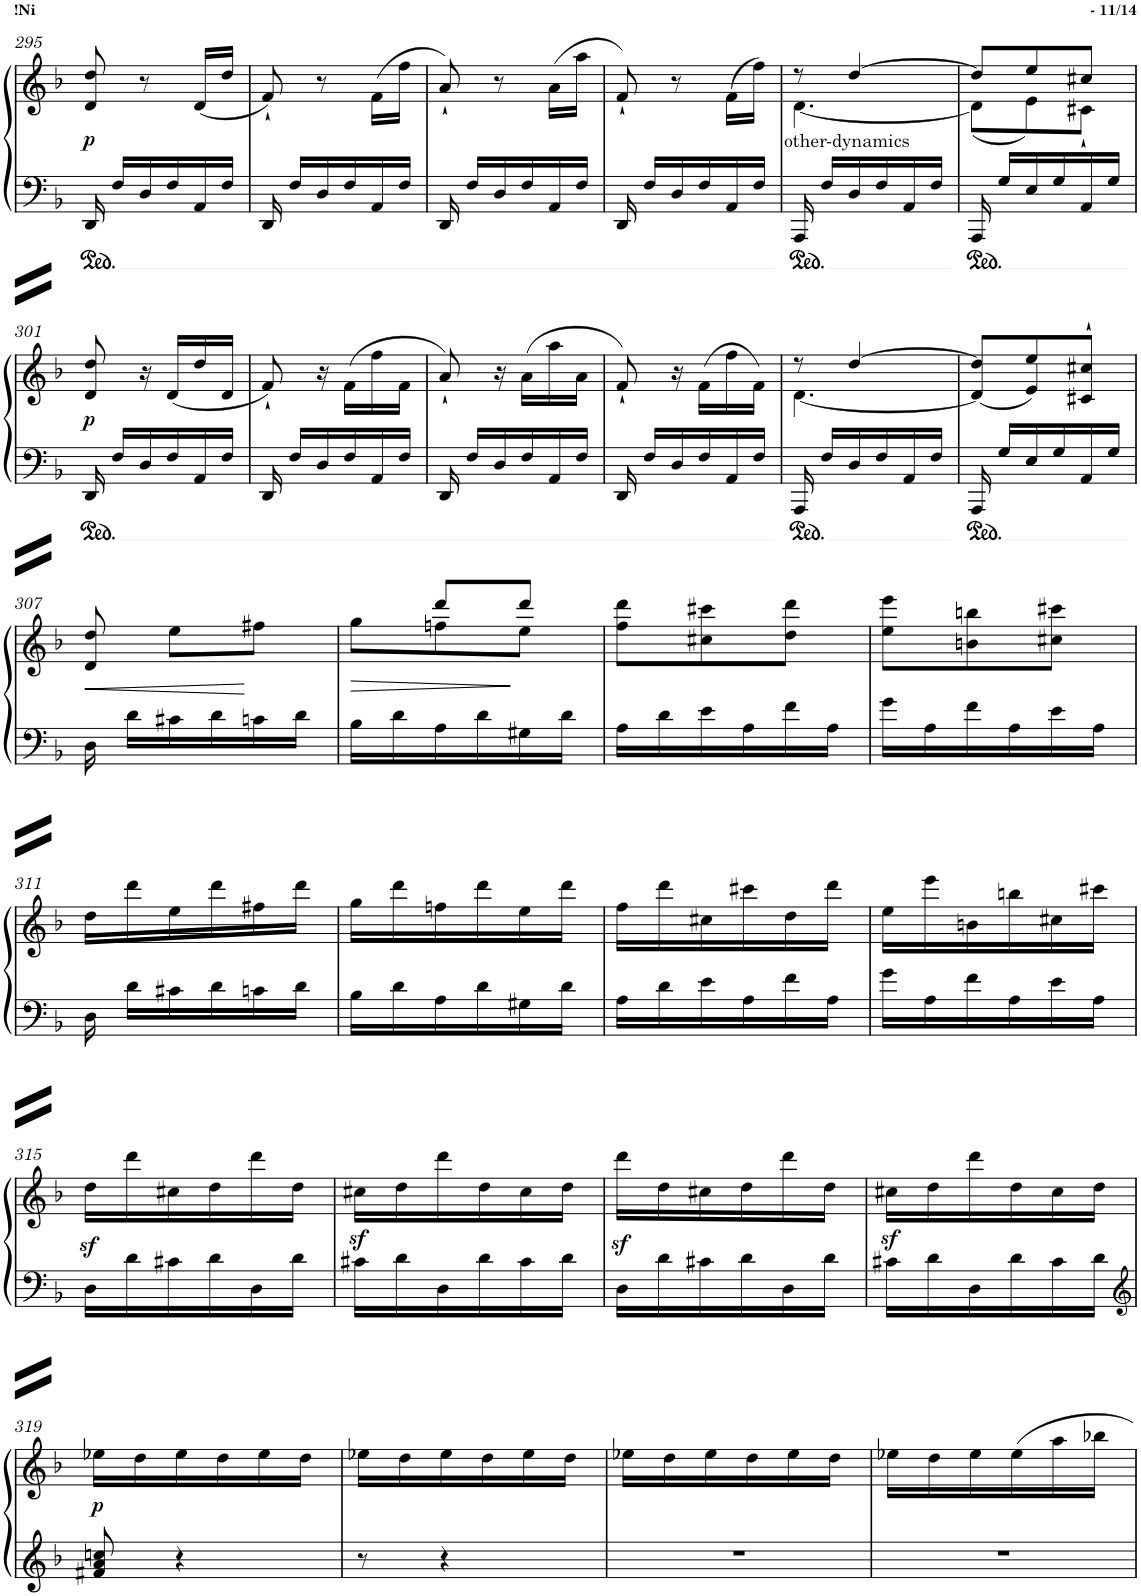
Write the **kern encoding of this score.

**kern	**kern	**dynam
*part1	*part1	*part1
*staff2	*staff1	*staff1/2
*I"Piano	*	*
*I'Pno	*	*
!!LO:PB:g=z
*clefF4	*clefG2	*
*k[b-]	*k[b-]	*
*M3/8	*M3/8	*
=295	=295	=295
!	!	!LO:DY:b
16DD/	8d/ 8dd/	p
16F/LL	.	.
16D/	8r	.
16F/	.	.
16AA/	(16d/LL	.
16F/JJ	16dd/JJ	.
=296	=296	=296
16DD/	8f'`/)	.
16F/LL	.	.
16D/	8r	.
16F/	.	.
16AA/	(16f\LL	.
16F/JJ	16ff\JJ	.
=297	=297	=297
16DD/	8a'`/)	.
16F/LL	.	.
16D/	8r	.
16F/	.	.
16AA/	(16a\LL	.
16F/JJ	16aa\JJ	.
=298	=298	=298
16DD/	8f'`/)	.
16F/LL	.	.
16D/	8r	.
16F/	.	.
16AA/	(16f\LL	.
16F/JJ	16ff\JJ)	.
=299	=299	=299
*	*^	*
!	!	!	!LO:DY:b
16AAA/	8r	[4.d\	other-dynamics
16F/LL	.	.	.
16D/	[4dd/	.	.
16F/	.	.	.
16AA/	.	.	.
16F/JJ	.	.	.
=300	=300	=300	=300
16AAA/	8dd/L]	(<8d\L]	.
16G/LL	.	.	.
16E/	8ee/	8e\)	.
16G/	.	.	.
16AA/	8cc#X/J	8c#X'`\J	.
16G/JJ	.	.	.
*	*v	*v	*
!!LO:LB:g=z
=301	=301	=301
!	!	!LO:DY:b
16DD/	8d/ 8dd/	p
16F/LL	.	.
16D/	16r	.
16F/	(16d/LL	.
16AA/	16dd/	.
16F/JJ	16d/JJ	.
=302	=302	=302
16DD/	8f'`/)	.
16F/LL	.	.
16D/	16r	.
16F/	(16f\LL	.
16AA/	16ff\	.
16F/JJ	16f\JJ	.
=303	=303	=303
16DD/	8a'`/)	.
16F/LL	.	.
16D/	16r	.
16F/	(16a\LL	.
16AA/	16aa\	.
16F/JJ	16a\JJ	.
=304	=304	=304
16DD/	8f`/)	.
16F/LL	.	.
16D/	16r	.
16F/	(16f\LL	.
16AA/	16ff\	.
16F/JJ	16f\JJ)	.
=305	=305	=305
*	*^	*
16AAA/	8r	[4.d\	.
16F/LL	.	.	.
16D/	[4dd/	.	.
16F/	.	.	.
16AA/	.	.	.
16F/JJ	.	.	.
=306	=306	=306	=306
16AAA/	8dd/L]	(<8d/L]	.
16G/LL	.	.	.
16E/	8ee/	8e/)	.
16G/	.	.	.
16AA/	8cc#X/J	8c#X'`/J	.
16G/JJ	.	.	.
*	*v	*v	*
!!LO:LB:g=z
=307	=307	=307
!	!	!LO:HP:b
16D\	8d/ 8dd/	<
16d\LL	.	.
16c#X\	8ee\L	.
16d\	.	.
16cn\	8ff#X\J	[
16d\JJ	.	.
=308	=308	=308
!	!	!LO:HP:b
*	*^	*
16B-\LL	8gg\L	8ryy	>
16d\	.	.	.
16A\	8ffn\	8ddd/L	.
16d\	.	.	.
16G#X\	8ee\J	8ddd/J	]
16d\JJ	.	.	.
*	*v	*v	*
=309	=309	=309
16A\LL	8ff\ 8ddd\L	.
16d\	.	.
16e\	8cc#X\ 8ccc#X\	.
16A\	.	.
16f\	8dd\ 8ddd\J	.
16A\JJ	.	.
=310	=310	=310
16g\LL	8ee\ 8eee\L	.
16A\	.	.
16f\	8bn\ 8bbn\	.
16A\	.	.
16e\	8cc#X\ 8ccc#X\J	.
16A\JJ	.	.
!!LO:LB:g=z
=311	=311	=311
16D\	16dd\LL	.
16d\LL	16ddd\	.
16c#X\	16ee\	.
16d\	16ddd\	.
16cn\	16ff#X\	.
16d\JJ	16ddd\JJ	.
=312	=312	=312
16B-\LL	16gg\LL	.
16d\	16ddd\	.
16A\	16ffn\	.
16d\	16ddd\	.
16G#X\	16ee\	.
16d\JJ	16ddd\JJ	.
=313	=313	=313
16A\LL	16ff\LL	.
16d\	16ddd\	.
16e\	16cc#X\	.
16A\	16ccc#X\	.
16f\	16dd\	.
16A\JJ	16ddd\JJ	.
=314	=314	=314
16g\LL	16ee\LL	.
16A\	16eee\	.
16f\	16bn\	.
16A\	16bbn\	.
16e\	16cc#X\	.
16A\JJ	16ccc#X\JJ	.
!!LO:LB:g=z
=315	=315	=315
16D\LL	16ddz<\LL	.
16d\	16ddd\	.
16c#X\	16cc#X\	.
16d\	16dd\	.
16D\	16ddd\	.
16d\JJ	16dd\JJ	.
=316	=316	=316
16c#X\LL	16cc#Xz<\LL	.
16d\	16dd\	.
16D\	16ddd\	.
16d\	16dd\	.
16c#\	16cc#\	.
16d\JJ	16dd\JJ	.
=317	=317	=317
16D\LL	16dddz<\LL	.
16d\	16dd\	.
16c#X\	16cc#X\	.
16d\	16dd\	.
16D\	16ddd\	.
16d\JJ	16dd\JJ	.
=318	=318	=318
16c#X\LL	16cc#Xz<\LL	.
16d\	16dd\	.
16D\	16ddd\	.
16d\	16dd\	.
16c#\	16cc#\	.
16d\JJ	16dd\JJ	.
!!LO:LB:g=z
=319	=319	=319
*clefG2	*	*
!	!	!LO:DY:b
8f#X/ 8a/ 8ccn/	16ee-X\LL	p
.	16dd\	.
4r	16ee-\	.
.	16dd\	.
.	16ee-\	.
.	16dd\JJ	.
=320	=320	=320
8r	16ee-X\LL	.
.	16dd\	.
4r	16ee-\	.
.	16dd\	.
.	16ee-\	.
.	16dd\JJ	.
=321	=321	=321
4.r	16ee-X\LL	.
.	16dd\	.
.	16ee-\	.
.	16dd\	.
.	16ee-\	.
.	16dd\JJ	.
=322	=322	=322
4.r	16ee-X\LL	.
.	16dd\	.
.	16ee-\	.
.	16ee-\	.
.	16aa\	.
.	16bb-X\JJ	.
=	=	=
*-	*-	*-
